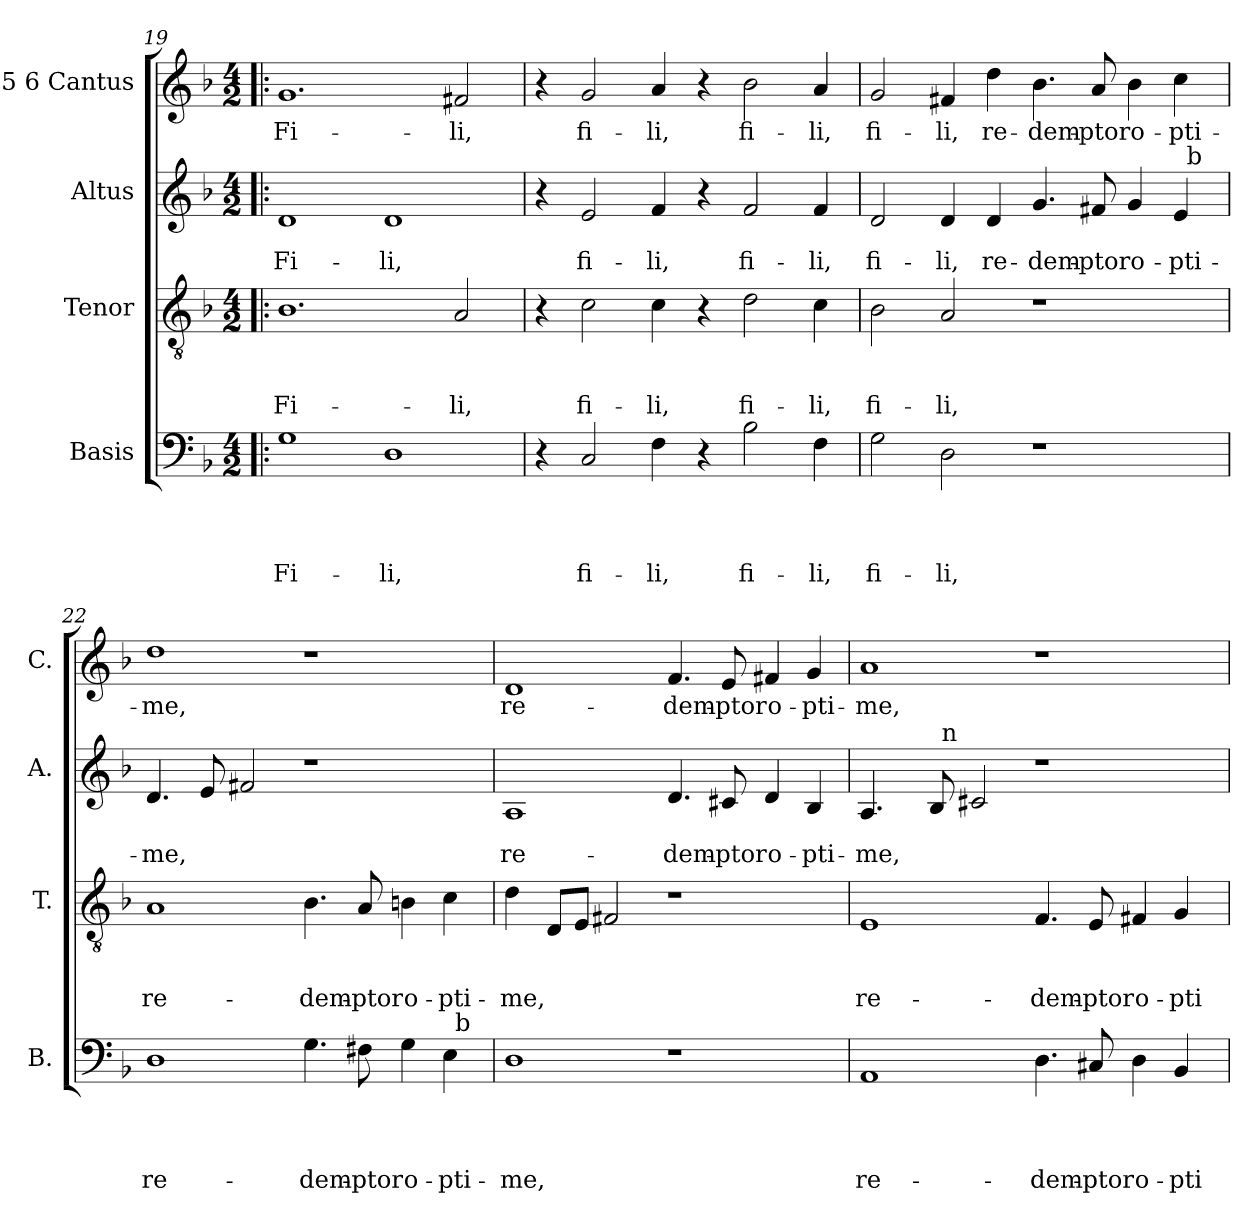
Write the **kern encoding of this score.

**kern	**text	**text	**text	**text	**kern	**text	**text	**text	**kern	**text	**text	**kern	**text
*part4	*part4	*part4	*part4	*part4	*part3	*part3	*part3	*part3	*part2	*part2	*part2	*part1	*part1
*staff4	*staff4	*staff4	*staff4	*staff4	*staff3	*staff3	*staff3	*staff3	*staff2	*staff2	*staff2	*staff1	*staff1
*I"Basis	*	*	*	*	*I"Tenor	*	*	*	*I"Altus	*	*	*I"5 6 Cantus	*
*I'B.	*	*	*	*	*I'T.	*	*	*	*I'A.	*	*	*I'C.	*
!!LO:PB:g=z
*clefF4	*	*	*	*	*clefGv2	*	*	*	*clefG2	*	*	*clefG2	*
*k[b-]	*	*	*	*	*k[b-]	*	*	*	*k[b-]	*	*	*k[b-]	*
*F:	*	*	*	*	*F:	*	*	*	*F:	*	*	*F:	*
*M4/2	*	*	*	*	*M4/2	*	*	*	*M4/2	*	*	*M4/2	*
=19!|:	=19!|:	=19!|:	=19!|:	=19!|:	=19!|:	=19!|:	=19!|:	=19!|:	=19!|:	=19!|:	=19!|:	=19!|:	=19!|:
!	!	!	!	!LO:LY:b	!	!	!	!LO:LY:b	!	!	!LO:LY:b	!	!LO:LY:b
1G	.	.	.	Fi-	1.B-	.	.	Fi-	1d	.	Fi-	1.g	Fi-
!	!	!	!	!LO:LY:b	!	!	!	!	!	!	!LO:LY:b	!	!
1D	.	.	.	-li,	.	.	.	.	1d	.	-li,	.	.
!	!	!	!	!	!	!	!	!LO:LY:b	!	!	!	!	!LO:LY:b
.	.	.	.	.	2A/	.	.	-li,	.	.	.	2f#X/	-li,
=20	=20	=20	=20	=20	=20	=20	=20	=20	=20	=20	=20	=20	=20
4r	.	.	.	.	4r	.	.	.	4r	.	.	4r	.
!	!	!	!	!LO:LY:b	!	!	!	!LO:LY:b	!	!	!LO:LY:b	!	!LO:LY:b
2C/	.	.	.	fi-	2c\	.	.	fi-	2e/	.	fi-	2g/	fi-
!	!	!	!	!LO:LY:b	!	!	!	!LO:LY:b	!	!	!LO:LY:b	!	!LO:LY:b
4F\	.	.	.	-li,	4c\	.	.	-li,	4f/	.	-li,	4a/	-li,
4r	.	.	.	.	4r	.	.	.	4r	.	.	4r	.
!	!	!	!	!LO:LY:b	!	!	!	!LO:LY:b	!	!	!LO:LY:b	!	!LO:LY:b
2B-\	.	.	.	fi-	2d\	.	.	fi-	2f/	.	fi-	2b-\	fi-
!	!	!	!	!LO:LY:b	!	!	!	!LO:LY:b	!	!	!LO:LY:b	!	!LO:LY:b
4F\	.	.	.	-li,	4c\	.	.	-li,	4f/	.	-li,	4a/	-li,
=21	=21	=21	=21	=21	=21	=21	=21	=21	=21	=21	=21	=21	=21
!	!	!	!	!LO:LY:b	!	!	!	!LO:LY:b	!	!	!LO:LY:b	!	!LO:LY:b
*	*	*	*	*	*	*	*	*	*^	*	*	*	*
2G\	.	.	.	fi-	2B-\	.	.	fi-	2d/	1ryy	.	fi-	2g/	fi-
!	!	!	!	!LO:LY:b	!	!	!	!LO:LY:b	!	!	!	!LO:LY:b	!	!LO:LY:b
2D\	.	.	.	-li,	2A/	.	.	-li,	4d/	.	.	-li,	4f#X/	-li,
!	!	!	!	!	!	!	!	!	!	!	!	!LO:LY:b	!	!LO:LY:b
.	.	.	.	.	.	.	.	.	4d/	.	.	re-	4dd\	re-
!	!	!	!	!	!	!	!	!	!	!	!	!LO:LY:b	!	!LO:LY:b
1r	.	.	.	.	1r	.	.	.	4.g/	2ryy	.	-dem-	4.b-\	-dem-
!	!	!	!	!	!	!	!	!	!	!	!	!LO:LY:b	!	!LO:LY:b
.	.	.	.	.	.	.	.	.	8f#X/	.	.	-ptor	8a/	-ptor
!	!	!	!	!	!	!	!	!	!	!	!	!LO:LY:b	!	!LO:LY:b
.	.	.	.	.	.	.	.	.	4g/	4ryy	.	o-	4b-\	o-
!	!	!	!	!	!	!	!	!	!	!	!	!LO:LY:b	!	!LO:LY:b
.	.	.	.	.	.	.	.	.	4e/	32ryy	.	-pti-	4cc\	-pti-
!	!	!	!	!	!	!	!	!	!	!LO:TX:a:t=b	!	!	!	!
.	.	.	.	.	.	.	.	.	.	8..ryy	.	.	.	.
=22	=22	=22	=22	=22	=22	=22	=22	=22	=22	=22	=22	=22	=22	=22
!	!	!	!	!LO:LY:b	!	!	!	!LO:LY:b	!	!	!	!LO:LY:b	!	!LO:LY:b
*^	*	*	*	*	*	*	*	*	*v	*v	*	*	*	*
1D	1ryy	.	.	.	re-	1A	.	.	re-	4.d/	.	-me,	1dd	-me,
.	.	.	.	.	.	.	.	.	.	8e/	.	.	.	.
.	.	.	.	.	.	.	.	.	.	2f#X/	.	.	.	.
!	!	!	!	!	!LO:LY:b	!	!	!	!LO:LY:b	!	!	!	!	!
4.G\	2ryy	.	.	.	-dem-	4.B-\	.	.	-dem-	1r	.	.	1r	.
!	!	!	!	!	!LO:LY:b	!	!	!	!LO:LY:b	!	!	!	!	!
8F#X\	.	.	.	.	-ptor	8A/	.	.	-ptor	.	.	.	.	.
!	!	!	!	!	!LO:LY:b	!	!	!	!LO:LY:b	!	!	!	!	!
4G\	4ryy	.	.	.	o-	4Bn\	.	.	o-	.	.	.	.	.
!	!	!	!	!	!LO:LY:b	!	!	!	!LO:LY:b	!	!	!	!	!
4E\	32ryy	.	.	.	-pti-	4c\	.	.	-pti-	.	.	.	.	.
!	!LO:TX:a:t=b	!	!	!	!	!	!	!	!	!	!	!	!	!
.	8..ryy	.	.	.	.	.	.	.	.	.	.	.	.	.
!!LO:LB:g=z
=23	=23	=23	=23	=23	=23	=23	=23	=23	=23	=23	=23	=23	=23	=23
!	!	!	!	!	!LO:LY:b	!	!	!	!LO:LY:b	!	!	!LO:LY:b	!	!LO:LY:b
*v	*v	*	*	*	*	*	*	*	*	*	*	*	*	*
1D	.	.	.	-me,	4d\	.	.	-me,	1A	.	re-	1d	re-
.	.	.	.	.	8D/L	.	.	.	.	.	.	.	.
.	.	.	.	.	8E/J	.	.	.	.	.	.	.	.
.	.	.	.	.	2F#X/	.	.	.	.	.	.	.	.
!	!	!	!	!	!	!	!	!	!	!	!LO:LY:b	!	!LO:LY:b
1r	.	.	.	.	1r	.	.	.	4.d/	.	-dem-	4.f/	-dem-
!	!	!	!	!	!	!	!	!	!	!	!LO:LY:b	!	!LO:LY:b
.	.	.	.	.	.	.	.	.	8c#X/	.	-ptor	8e/	-ptor
!	!	!	!	!	!	!	!	!	!	!	!LO:LY:b	!	!LO:LY:b
.	.	.	.	.	.	.	.	.	4d/	.	o-	4f#X/	o-
!	!	!	!	!	!	!	!	!	!	!	!LO:LY:b	!	!LO:LY:b
.	.	.	.	.	.	.	.	.	4B-/	.	-pti-	4g/	-pti-
=24	=24	=24	=24	=24	=24	=24	=24	=24	=24	=24	=24	=24	=24
!	!	!	!	!LO:LY:b	!	!	!	!LO:LY:b	!	!	!LO:LY:b	!	!LO:LY:b
*	*	*	*	*	*	*	*	*	*^	*	*	*	*
1AA	.	.	.	re-	1E	.	.	re-	4.A/	4ryy	.	-me,	1a	-me,
.	.	.	.	.	.	.	.	.	.	8ryy	.	.	.	.
.	.	.	.	.	.	.	.	.	8B-/	32ryy	.	.	.	.
!	!	!	!	!	!	!	!	!	!	!LO:TX:a:t=n	!	!	!	!
.	.	.	.	.	.	.	.	.	.	1ryy	.	.	.	.
.	.	.	.	.	.	.	.	.	2c#X/	.	.	.	.	.
!	!	!	!	!LO:LY:b	!	!	!	!LO:LY:b	!	!	!	!	!	!
4.D\	.	.	.	-dem-	4.F/	.	.	-dem-	1r	.	.	.	1r	.
!	!	!	!	!LO:LY:b	!	!	!	!LO:LY:b	!	!	!	!	!	!
8C#X/	.	.	.	-ptor	8E/	.	.	-ptor	.	.	.	.	.	.
.	.	.	.	.	.	.	.	.	.	2ryy	.	.	.	.
!	!	!	!	!LO:LY:b	!	!	!	!LO:LY:b	!	!	!	!	!	!
4D\	.	.	.	o-	4F#X/	.	.	o-	.	.	.	.	.	.
!	!	!	!	!LO:LY:b	!	!	!	!LO:LY:b	!	!	!	!	!	!
4BB-/	.	.	.	-pti-	4G/	.	.	-pti-	.	.	.	.	.	.
.	.	.	.	.	.	.	.	.	.	16.ryy	.	.	.	.
*	*	*	*	*	*	*	*	*	*v	*v	*	*	*	*
=	=	=	=	=	=	=	=	=	=	=	=	=	=
*-	*-	*-	*-	*-	*-	*-	*-	*-	*-	*-	*-	*-	*-
